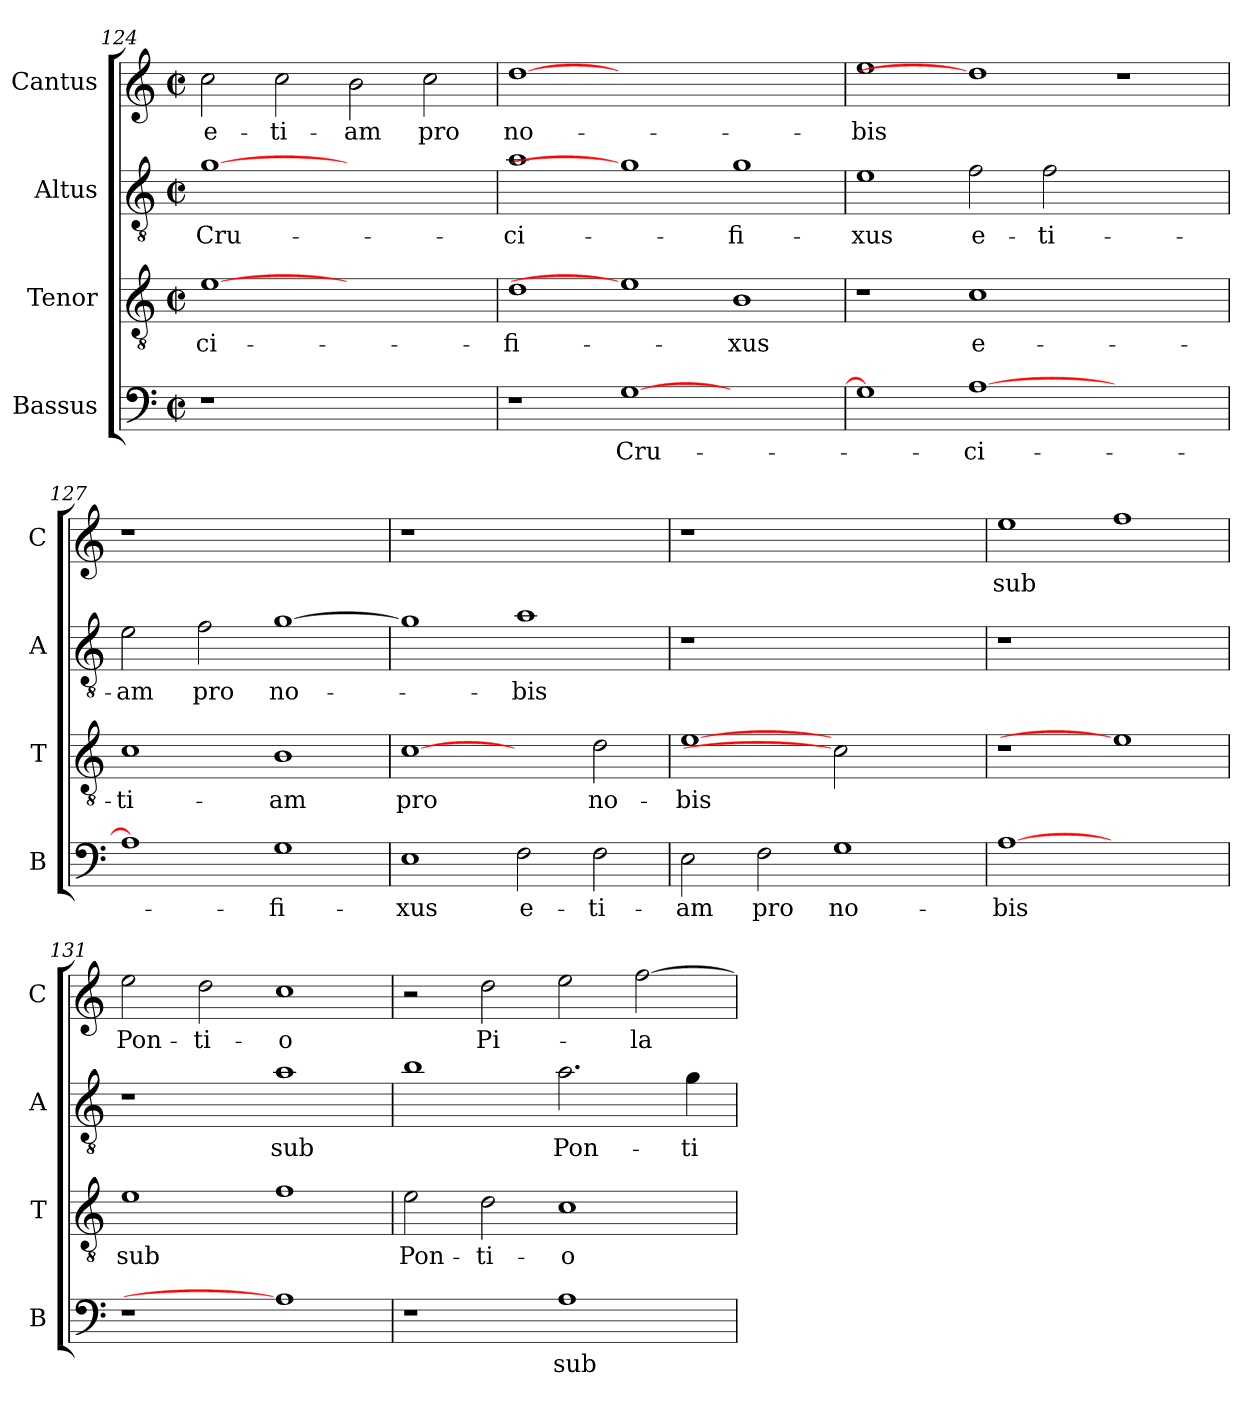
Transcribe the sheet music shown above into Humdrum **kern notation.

**kern	**text	**kern	**text	**kern	**text	**kern	**text
*part4	*part4	*part3	*part3	*part2	*part2	*part1	*part1
*staff4	*staff4	*staff3	*staff3	*staff2	*staff2	*staff1	*staff1
*I"Bassus	*	*I"Tenor	*	*I"Altus	*	*I"Cantus	*
*I'B	*	*I'T	*	*I'A	*	*I'C	*
*clefF4	*	*clefGv2	*	*clefGv2	*	*clefG2	*
*k[]	*	*k[]	*	*k[]	*	*k[]	*
*C:	*	*C:	*	*C:	*	*C:	*
*M2/2	*	*M2/2	*	*M2/2	*	*M2/2	*
*met(c|)	*	*met(c|)	*	*met(c|)	*	*met(c|)	*
=124	=124	=124	=124	=124	=124	=124	=124
!	!	!	!LO:LY:b	!	!	!	!
!	!	!	!	!	!LO:LY:b	!	!
!	!	!	!	!	!	!	!LO:LY:b
1r	.	[1e	-ci-	[1g	Cru-	2cc\	e-
!	!	!	!	!	!	!	!LO:LY:b
.	.	.	.	.	.	2cc\	-ti-
!	!	!	!	!	!	!	!LO:LY:b
1ryy	.	1ryy	.	1ryy	.	2b\	-am
!	!	!	!	!	!	!	!LO:LY:b
.	.	.	.	.	.	2cc\	pro
=125	=125	=125	=125	=125	=125	=125	=125
!	!	!	!LO:LY:b	!	!	!	!
!	!	!	!	!	!LO:LY:b	!	!
!	!	!	!	!	!	!	!LO:LY:b
1r	.	1d	-fi-	1a	-ci-	[1dd	no-
!	!LO:LY:b	!	!	!	!	!	!
[1G	Cru-	1e]	.	1g]	.	0ryy	.
!	!	!	!LO:LY:b	!	!	!	!
!	!	!	!	!	!LO:LY:b	!	!
1ryy	.	1B	-xus	1g	-fi-	.	.
=126	=126	=126	=126	=126	=126	=126	=126
!	!	!	!	!	!LO:LY:b	!	!
!	!	!	!	!	!	!	!LO:LY:b
1G]	.	1r	.	1e	-xus	1ee	-bis
!	!LO:LY:b	!	!	!	!	!	!
!	!	!	!LO:LY:b	!	!	!	!
!	!	!	!	!	!LO:LY:b	!	!
[1A	-ci-	1c	e-	2f\	e-	1dd]	.
!	!	!	!	!	!LO:LY:b	!	!
.	.	.	.	2f\	-ti-	.	.
1ryy	.	1ryy	.	1ryy	.	1r	.
=127	=127	=127	=127	=127	=127	=127	=127
!	!	!	!LO:LY:b	!	!	!	!
!	!	!	!	!	!LO:LY:b	!	!
1A]	.	1c	-ti-	2e\	-am	1r	.
!	!	!	!	!	!LO:LY:b	!	!
.	.	.	.	2f\	pro	.	.
!	!LO:LY:b	!	!	!	!	!	!
!	!	!	!LO:LY:b	!	!	!	!
!	!	!	!	!	!LO:LY:b	!	!
1G	-fi-	1B	-am	[1g	no-	1ryy	.
=128	=128	=128	=128	=128	=128	=128	=128
!	!LO:LY:b	!	!	!	!	!	!
!	!	!	!LO:LY:b	!	!	!	!
1E	-xus	[1c	pro	1g]	.	1r	.
!	!LO:LY:b	!	!	!	!	!	!
!	!	!	!	!	!LO:LY:b	!	!
2F\	e-	2ryy	.	1a	-bis	1ryy	.
!	!LO:LY:b	!	!	!	!	!	!
!	!	!	!LO:LY:b	!	!	!	!
2F\	-ti-	2d\	no-	.	.	.	.
=129	=129	=129	=129	=129	=129	=129	=129
!	!LO:LY:b	!	!	!	!	!	!
!	!	!	!LO:LY:b	!	!	!	!
2E\	-am	[1e	-bis	1r	.	1r	.
!	!LO:LY:b	!	!	!	!	!	!
2F\	pro	.	.	.	.	.	.
!	!LO:LY:b	!	!	!	!	!	!
1G	no-	2c]	.	1ryy	.	1ryy	.
.	.	2ryy	.	.	.	.	.
!!LO:PB:g=z
=130	=130	=130	=130	=130	=130	=130	=130
!	!LO:LY:b	!	!	!	!	!	!
!	!	!	!	!	!	!	!LO:LY:b
[1A	-bis	1r	.	1r	.	1ee	sub
1ryy	.	1e]	.	1ryy	.	1ff	.
=131	=131	=131	=131	=131	=131	=131	=131
!	!	!	!LO:LY:b	!	!	!	!
!	!	!	!	!	!	!	!LO:LY:b
1r	.	1e	sub	1r	.	2ee\	Pon-
!	!	!	!	!	!	!	!LO:LY:b
.	.	.	.	.	.	2dd\	-ti-
!	!	!	!	!	!LO:LY:b	!	!
!	!	!	!	!	!	!	!LO:LY:b
1A]	.	1f	.	1a	sub	1cc	-o
=132	=132	=132	=132	=132	=132	=132	=132
!	!	!	!LO:LY:b	!	!	!	!
1r	.	2e\	Pon-	1b	.	2r	.
!	!	!	!LO:LY:b	!	!	!	!
!	!	!	!	!	!	!	!LO:LY:b
.	.	2d\	-ti-	.	.	2dd\	Pi-
!	!LO:LY:b	!	!	!	!	!	!
!	!	!	!LO:LY:b	!	!	!	!
!	!	!	!	!	!LO:LY:b	!	!
1A	sub	1c	-o	2.a\	Pon-	2ee\	.
!	!	!	!	!	!	!	!LO:LY:b
.	.	.	.	.	.	[2ff\	-la-
!	!	!	!	!	!LO:LY:b	!	!
.	.	.	.	4g\	-ti-	.	.
=	=	=	=	=	=	=	=
*-	*-	*-	*-	*-	*-	*-	*-
